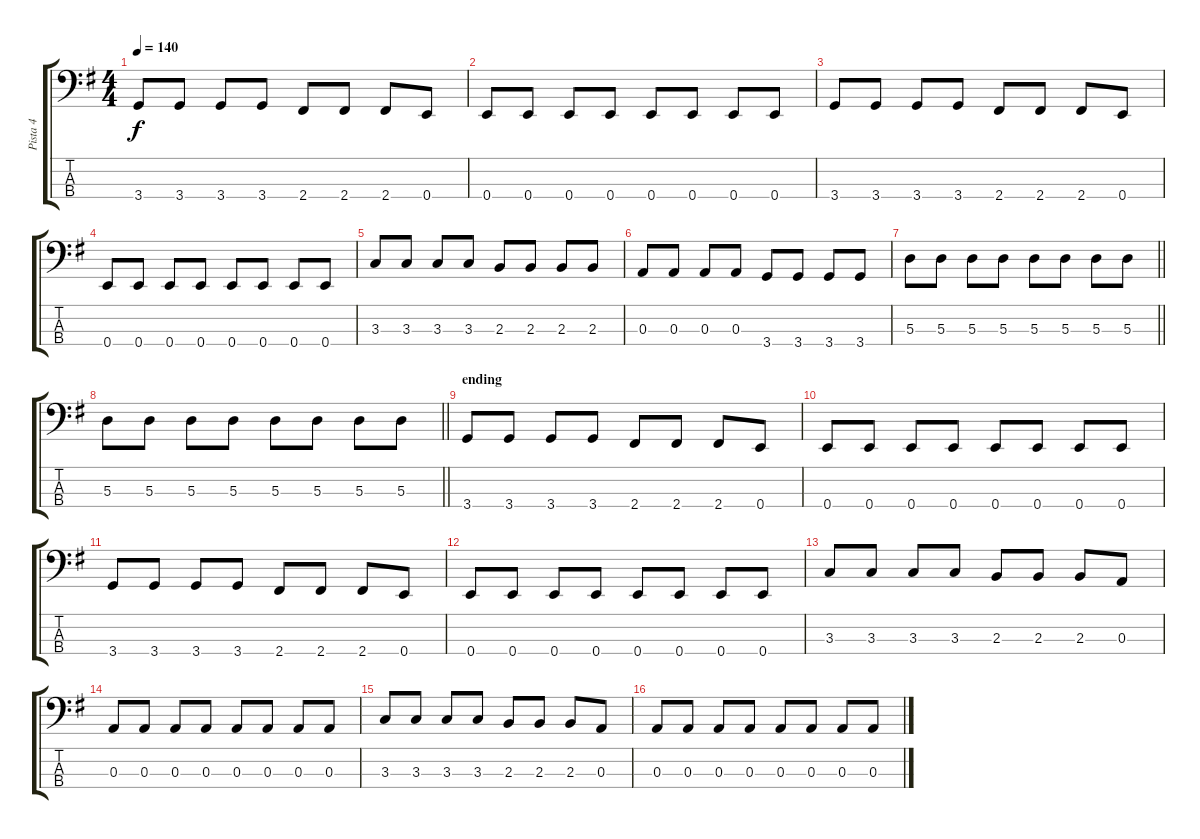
\track ("Pista 4" "Pista 4") {instrument electricbassfinger}
\staff {score tabs}
\tuning (G2 D2 A1 E1) {hide}
\ts (4 4)
\tempo 140
\clef f4
\ks g
3.4.8{dy f} 3.4.8 3.4.8 3.4.8 2.4.8 2.4.8 2.4.8 0.4.8 |
0.4.8 0.4.8 0.4.8 0.4.8 0.4.8 0.4.8 0.4.8 0.4.8 |
3.4.8 3.4.8 3.4.8 3.4.8 2.4.8 2.4.8 2.4.8 0.4.8 |
0.4.8 0.4.8 0.4.8 0.4.8 0.4.8 0.4.8 0.4.8 0.4.8 |
3.3.8 3.3.8 3.3.8 3.3.8 2.3.8 2.3.8 2.3.8 2.3.8 |
0.3.8 0.3.8 0.3.8 0.3.8 3.4.8 3.4.8 3.4.8 3.4.8 |
\barLineRight lightlight
5.3.8 5.3.8 5.3.8 5.3.8 5.3.8 5.3.8 5.3.8 5.3.8 |
\barLineRight lightlight
5.3.8 5.3.8 5.3.8 5.3.8 5.3.8 5.3.8 5.3.8 5.3.8 |
\section ("" "ending")
3.4.8 3.4.8 3.4.8 3.4.8 2.4.8 2.4.8 2.4.8 0.4.8 |
0.4.8 0.4.8 0.4.8 0.4.8 0.4.8 0.4.8 0.4.8 0.4.8 |
3.4.8 3.4.8 3.4.8 3.4.8 2.4.8 2.4.8 2.4.8 0.4.8 |
0.4.8 0.4.8 0.4.8 0.4.8 0.4.8 0.4.8 0.4.8 0.4.8 |
3.3.8 3.3.8 3.3.8 3.3.8 2.3.8 2.3.8 2.3.8 0.3.8 |
0.3.8 0.3.8 0.3.8 0.3.8 0.3.8 0.3.8 0.3.8 0.3.8 |
3.3.8 3.3.8 3.3.8 3.3.8 2.3.8 2.3.8 2.3.8 0.3.8 |
0.3.8 0.3.8 0.3.8 0.3.8 0.3.8 0.3.8 0.3.8 0.3.8
